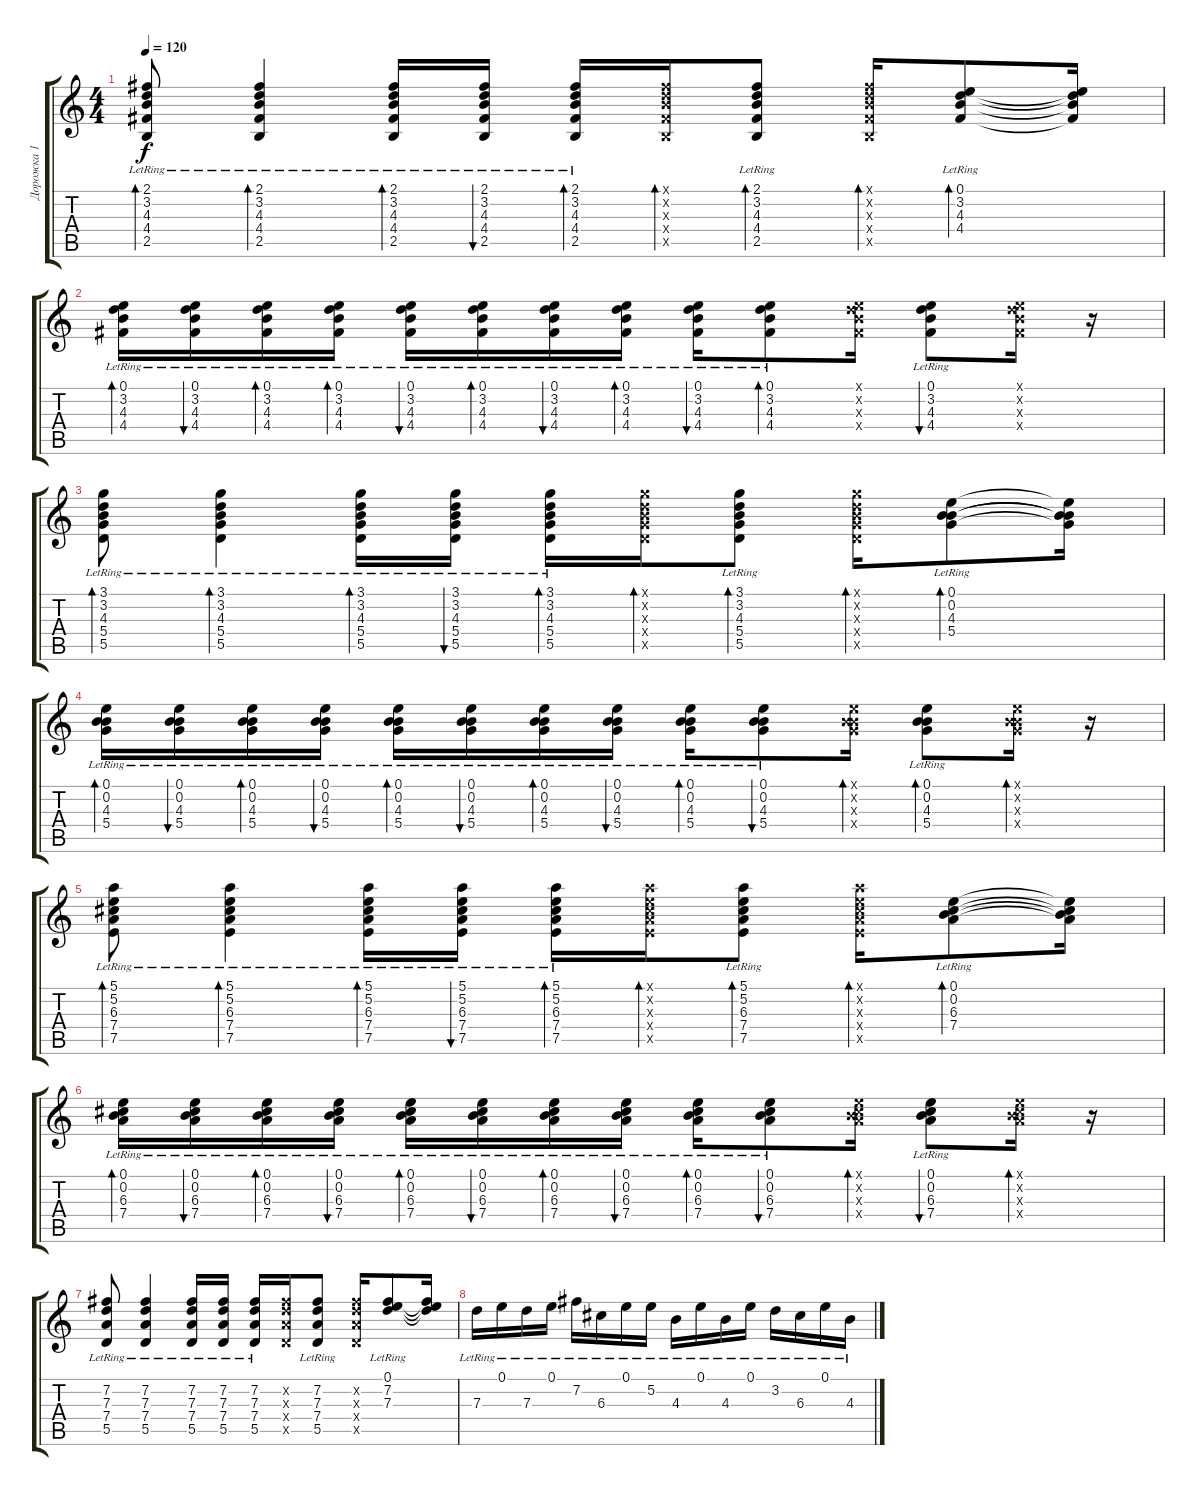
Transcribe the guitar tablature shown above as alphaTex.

\track ("Дорожка 1" "Дорожка 1") {instrument acousticguitarsteel}
\staff {score tabs}
\tuning (E4 B3 G3 D3 A2 E2) {hide}
\ts (4 4)
\tempo 120
\clef g2
\ks c
(2.1{lr} 3.2{lr} 4.3{lr} 4.4{lr} 2.5{lr}).8{bd 60 dy f} (2.1{lr} 3.2{lr} 4.3{lr} 4.4{lr} 2.5{lr}).4{bd 60} (2.1{lr} 3.2{lr} 4.3{lr} 4.4{lr} 2.5{lr}).16{bd 60} (2.1{lr} 3.2{lr} 4.3{lr} 4.4{lr} 2.5{lr}).16{bu 60} (2.1{lr} 3.2{lr} 4.3{lr} 4.4{lr} 2.5{lr}).16{bd 60} (2.1{x} 3.2{x} 4.3{x} 4.4{x} 2.5{x}).16{bd 60} (2.1{lr} 3.2{lr} 4.3{lr} 4.4{lr} 2.5{lr}).8{bd 60} (2.1{x} 3.2{x} 4.3{x} 4.4{x} 2.5{x}).16{bd 60} (0.1{lr} 3.2{lr} 4.3{lr} 4.4{lr}).8{bd 60} (0.1{t} 3.2{t} 4.3{t} 4.4{t}).16 |
(0.1{lr} 3.2{lr} 4.3{lr} 4.4{lr}).16{bd 30} (0.1{lr} 3.2{lr} 4.3{lr} 4.4{lr}).16{bu 30} (0.1{lr} 3.2{lr} 4.3{lr} 4.4{lr}).16{bd 30} (0.1{lr} 3.2{lr} 4.3{lr} 4.4{lr}).16{bd 30} (0.1{lr} 3.2{lr} 4.3{lr} 4.4{lr}).16{bu 30} (0.1{lr} 3.2{lr} 4.3{lr} 4.4{lr}).16{bd 30} (0.1{lr} 3.2{lr} 4.3{lr} 4.4{lr}).16{bu 30} (0.1{lr} 3.2{lr} 4.3{lr} 4.4{lr}).16{bd 30} (0.1{lr} 3.2{lr} 4.3{lr} 4.4{lr}).16{bu 30} (0.1{lr} 3.2{lr} 4.3{lr} 4.4{lr}).8{bd 30} (0.1{x} 3.2{x} 4.3{x} 4.4{x}).16 (0.1{lr} 3.2{lr} 4.3{lr} 4.4{lr}).8{bu 30} (0.1{x} 3.2{x} 4.3{x} 4.4{x}).16 r.16 |
(3.1{lr} 3.2{lr} 4.3{lr} 5.4{lr} 5.5{lr}).8{bd 60} (3.1{lr} 3.2{lr} 4.3{lr} 5.4{lr} 5.5{lr}).4{bd 60} (3.1{lr} 3.2{lr} 4.3{lr} 5.4{lr} 5.5{lr}).16{bd 60} (3.1{lr} 3.2{lr} 4.3{lr} 5.4{lr} 5.5{lr}).16{bu 60} (3.1{lr} 3.2{lr} 4.3{lr} 5.4{lr} 5.5{lr}).16{bd 60} (3.1{x} 3.2{x} 4.3{x} 5.4{x} 5.5{x}).16{bd 60} (3.1{lr} 3.2{lr} 4.3{lr} 5.4{lr} 5.5{lr}).8{bd 60} (3.1{x} 3.2{x} 4.3{x} 5.4{x} 5.5{x}).16{bd 60} (0.1{lr} 0.2{lr} 4.3{lr} 5.4{lr}).8{bd 60} (0.1{t} 0.2{t} 4.3{t} 5.4{t}).16 |
(0.1{lr} 0.2{lr} 4.3{lr} 5.4{lr}).16{bd 60} (0.1{lr} 0.2{lr} 4.3{lr} 5.4{lr}).16{bu 60} (0.1{lr} 0.2{lr} 4.3{lr} 5.4{lr}).16{bd 60} (0.1{lr} 0.2{lr} 4.3{lr} 5.4{lr}).16{bu 60} (0.1{lr} 0.2{lr} 4.3{lr} 5.4{lr}).16{bd 60} (0.1{lr} 0.2{lr} 4.3{lr} 5.4{lr}).16{bu 60} (0.1{lr} 0.2{lr} 4.3{lr} 5.4{lr}).16{bd 60} (0.1{lr} 0.2{lr} 4.3{lr} 5.4{lr}).16{bu 60} (0.1{lr} 0.2{lr} 4.3{lr} 5.4{lr}).16{bd 60} (0.1{lr} 0.2{lr} 4.3{lr} 5.4{lr}).8{bu 60} (0.1{x} 0.2{x} 4.3{x} 5.4{x}).16{bd 60} (0.1{lr} 0.2{lr} 4.3{lr} 5.4{lr}).8{bd 60} (0.1{x} 0.2{x} 4.3{x} 5.4{x}).16{bd 60} r.16 |
(5.1{lr} 5.2{lr} 6.3{lr} 7.4{lr} 7.5{lr}).8{bd 60} (5.1{lr} 5.2{lr} 6.3{lr} 7.4{lr} 7.5{lr}).4{bd 60} (5.1{lr} 5.2{lr} 6.3{lr} 7.4{lr} 7.5{lr}).16{bd 60} (5.1{lr} 5.2{lr} 6.3{lr} 7.4{lr} 7.5{lr}).16{bu 60} (5.1{lr} 5.2{lr} 6.3{lr} 7.4{lr} 7.5{lr}).16{bd 60} (5.1{x} 5.2{x} 6.3{x} 7.4{x} 7.5{x}).16{bd 60} (5.1{lr} 5.2{lr} 6.3{lr} 7.4{lr} 7.5{lr}).8{bd 60} (5.1{x} 5.2{x} 6.3{x} 7.4{x} 7.5{x}).16{bd 60} (0.1{lr} 0.2{lr} 6.3{lr} 7.4{lr}).8{bd 60} (0.1{t} 0.2{t} 6.3{t} 7.4{t}).16 |
(0.1{lr} 0.2{lr} 6.3{lr} 7.4{lr}).16{bd 30} (0.1{lr} 0.2{lr} 6.3{lr} 7.4{lr}).16{bu 30} (0.1{lr} 0.2{lr} 6.3{lr} 7.4{lr}).16{bd 30} (0.1{lr} 0.2{lr} 6.3{lr} 7.4{lr}).16{bu 30} (0.1{lr} 0.2{lr} 6.3{lr} 7.4{lr}).16{bd 30} (0.1{lr} 0.2{lr} 6.3{lr} 7.4{lr}).16{bu 30} (0.1{lr} 0.2{lr} 6.3{lr} 7.4{lr}).16{bd 30} (0.1{lr} 0.2{lr} 6.3{lr} 7.4{lr}).16{bu 30} (0.1{lr} 0.2{lr} 6.3{lr} 7.4{lr}).16{bd 30} (0.1{lr} 0.2{lr} 6.3{lr} 7.4{lr}).8{bu 30} (0.1{x} 0.2{x} 6.3{x} 7.4{x}).16{bd 30} (0.1{lr} 0.2{lr} 6.3{lr} 7.4{lr}).8{bu 30} (0.1{x} 0.2{x} 6.3{x} 7.4{x}).16{bd 30} r.16 |
(7.2{lr} 7.3{lr} 7.4{lr} 5.5{lr}).8 (7.2{lr} 7.3{lr} 7.4{lr} 5.5{lr}).4 (7.2{lr} 7.3{lr} 7.4{lr} 5.5{lr}).16 (7.2{lr} 7.3{lr} 7.4{lr} 5.5{lr}).16 (7.2{lr} 7.3{lr} 7.4{lr} 5.5{lr}).16 (7.2{x} 7.3{x} 7.4{x} 5.5{x}).16 (7.2{lr} 7.3{lr} 7.4{lr} 5.5{lr}).8 (7.2{x} 7.3{x} 7.4{x} 5.5{x}).16 (0.1{lr} 7.2{lr} 7.3{lr}).8 (0.1{t} 7.2{t} 7.3{t}).16 |
7.3{lr}.16 0.1{lr}.16 7.3{lr}.16 0.1{lr}.16 7.2{lr}.16 6.3{lr}.16 0.1{lr}.16 5.2{lr}.16 4.3{lr}.16 0.1{lr}.16 4.3{lr}.16 0.1{lr}.16 3.2{lr}.16 6.3{lr}.16 0.1{lr}.16 4.3{lr}.16
